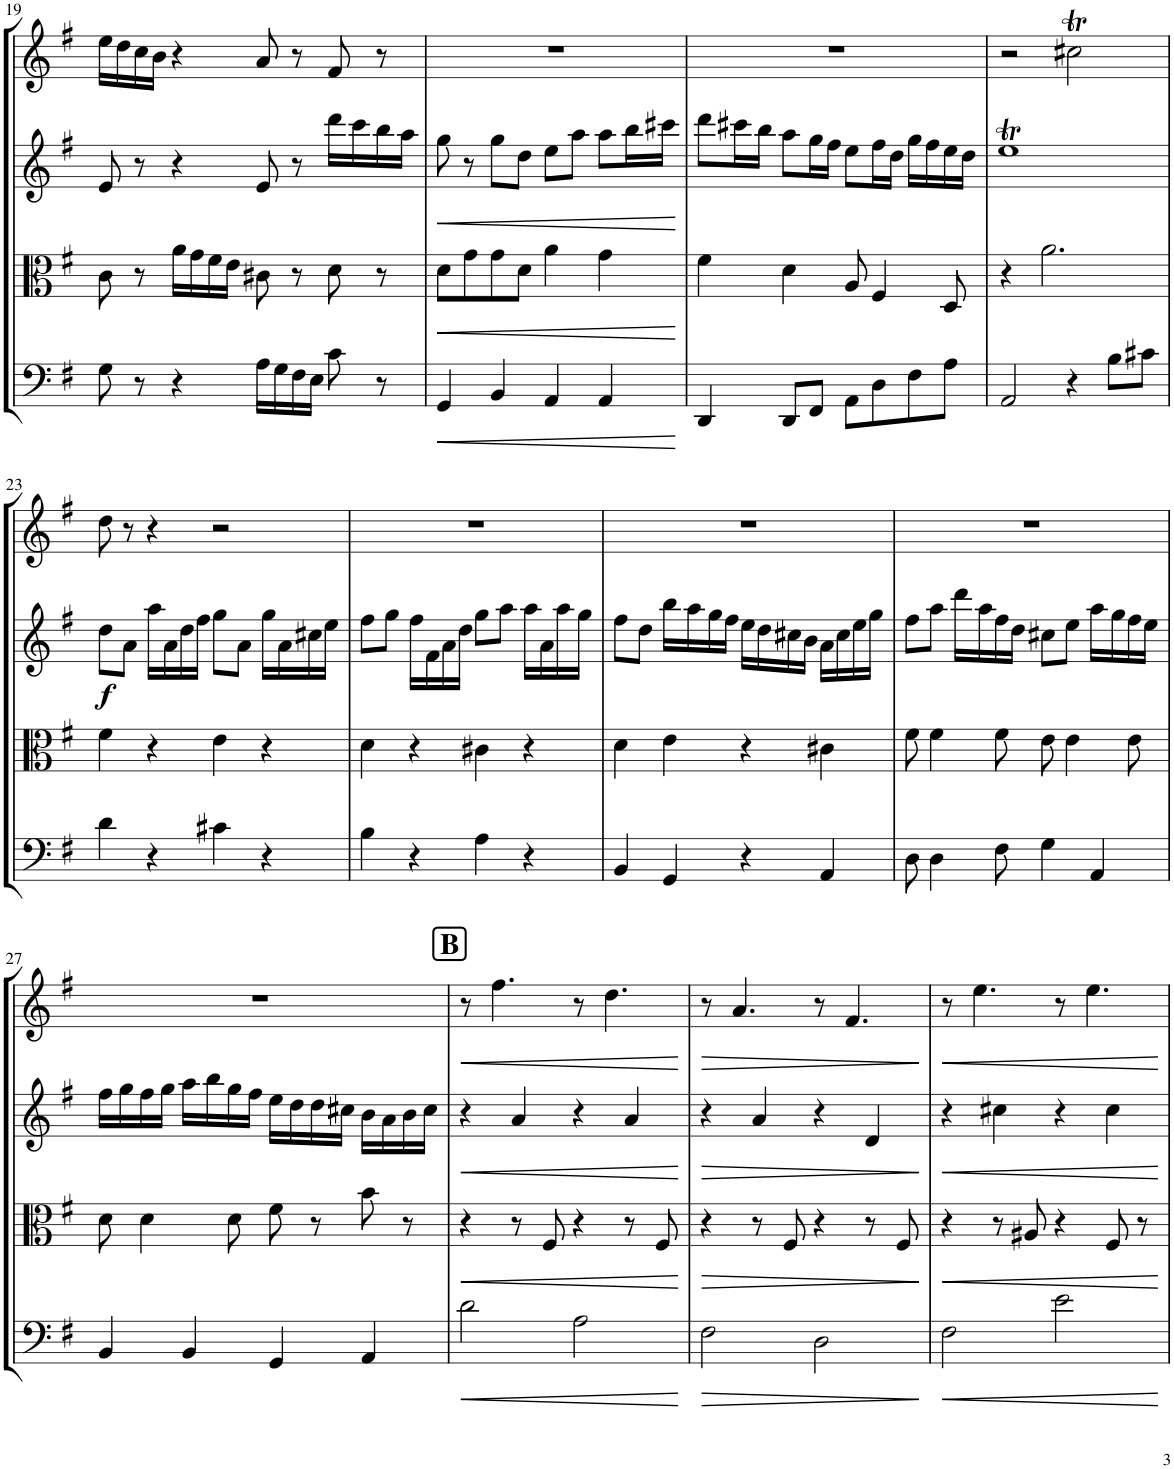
**kern	**dynam	**kern	**dynam	**kern	**dynam	**kern	**dynam
*part4	*part4	*part3	*part3	*part2	*part2	*part1	*part1
*staff4	*staff4	*staff3	*staff3	*staff2	*staff2	*staff1	*staff1
*I"Violoncello	*	*I"Viola	*	*I"Violin II	*	*I"Violin I	*
*I'Vc	*	*I'Vla	*	*I'Vln	*	*I'Vln	*
!!LO:PB:g=z
*clefF4	*	*clefC3	*	*clefG2	*	*clefG2	*
*k[f#]	*	*k[f#]	*	*k[f#]	*	*k[f#]	*
*M4/4	*	*M4/4	*	*M4/4	*	*M4/4	*
=19	=19	=19	=19	=19	=19	=19	=19
8G\	.	8c\	.	8e/	.	16ee\LL	.
.	.	.	.	.	.	16dd\	.
8r	.	8r	.	8r	.	16cc\	.
.	.	.	.	.	.	16b\JJ	.
4r	.	16a\LL	.	4r	.	4r	.
.	.	16g\	.	.	.	.	.
.	.	16f#\	.	.	.	.	.
.	.	16e\JJ	.	.	.	.	.
16A\LL	.	8c#X\	.	8e/	.	8a/	.
16G\	.	.	.	.	.	.	.
16F#\	.	8r	.	8r	.	8r	.
16E\JJ	.	.	.	.	.	.	.
8c\	.	8d\	.	16ddd\LL	.	8f#/	.
.	.	.	.	16ccc\	.	.	.
8r	.	8r	.	16bb\	.	8r	.
.	.	.	.	16aa\JJ	.	.	.
=20	=20	=20	=20	=20	=20	=20	=20
!	!LO:HP:b	!	!LO:HP:b	!	!LO:HP:b	!	!
4GG/	<	8d\L	<	8gg\	<	1r	.
.	.	8g\	.	8r	.	.	.
4BB/	.	8g\	.	8gg\L	.	.	.
.	.	8d\J	.	8dd\J	.	.	.
4AA/	.	4a\	.	8ee\L	.	.	.
.	.	.	.	8aa\J	.	.	.
4AA/	.	4g\	.	8aa\L	.	.	.
.	.	.	.	16bb\L	.	.	.
.	.	.	.	16ccc#X\JJ	.	.	.
.	[	.	[	.	[	.	.
=21	=21	=21	=21	=21	=21	=21	=21
4DD/	.	4f#\	.	8ddd\L	.	1r	.
.	.	.	.	16ccc#X\L	.	.	.
.	.	.	.	16bb\JJ	.	.	.
8DD/L	.	4d\	.	8aa\L	.	.	.
8FF#/J	.	.	.	16gg\L	.	.	.
.	.	.	.	16ff#\JJ	.	.	.
8AA\L	.	8A/	.	8ee\L	.	.	.
8D\	.	4F#/	.	16ff#\L	.	.	.
.	.	.	.	16dd\JJ	.	.	.
8F#\	.	.	.	16gg\LL	.	.	.
.	.	.	.	16ff#\	.	.	.
8A\J	.	8D/	.	16ee\	.	.	.
.	.	.	.	16dd\JJ	.	.	.
=22	=22	=22	=22	=22	=22	=22	=22
2AA/	.	4r	.	1eeT	.	2r	.
.	.	2.a\	.	.	.	.	.
4r	.	.	.	.	.	2cc#Xt\	.
8B\L	.	.	.	.	.	.	.
8c#X\J	.	.	.	.	.	.	.
!!LO:LB:g=z
=23	=23	=23	=23	=23	=23	=23	=23
!	!	!	!	!	!LO:DY:b	!	!
4d\	.	4f#\	.	8dd\L	f	8dd\	.
.	.	.	.	8a\J	.	8r	.
4r	.	4r	.	16aa\LL	.	4r	.
.	.	.	.	16a\	.	.	.
.	.	.	.	16dd\	.	.	.
.	.	.	.	16ff#\JJ	.	.	.
4c#X\	.	4e\	.	8gg\L	.	2r	.
.	.	.	.	8a\J	.	.	.
4r	.	4r	.	16gg\LL	.	.	.
.	.	.	.	16a\	.	.	.
.	.	.	.	16cc#X\	.	.	.
.	.	.	.	16ee\JJ	.	.	.
=24	=24	=24	=24	=24	=24	=24	=24
4B\	.	4d\	.	8ff#\L	.	1r	.
.	.	.	.	8gg\J	.	.	.
4r	.	4r	.	16ff#\LL	.	.	.
.	.	.	.	16f#\	.	.	.
.	.	.	.	16a\	.	.	.
.	.	.	.	16dd\JJ	.	.	.
4A\	.	4c#X\	.	8gg\L	.	.	.
.	.	.	.	8aa\J	.	.	.
4r	.	4r	.	16aa\LL	.	.	.
.	.	.	.	16a\	.	.	.
.	.	.	.	16aa\	.	.	.
.	.	.	.	16gg\JJ	.	.	.
=25	=25	=25	=25	=25	=25	=25	=25
4BB/	.	4d\	.	8ff#\L	.	1r	.
.	.	.	.	8dd\J	.	.	.
4GG/	.	4e\	.	16bb\LL	.	.	.
.	.	.	.	16aa\	.	.	.
.	.	.	.	16gg\	.	.	.
.	.	.	.	16ff#\JJ	.	.	.
4r	.	4r	.	16ee\LL	.	.	.
.	.	.	.	16dd\	.	.	.
.	.	.	.	16cc#X\	.	.	.
.	.	.	.	16b\JJ	.	.	.
4AA/	.	4c#X\	.	16a\LL	.	.	.
.	.	.	.	16cc#\	.	.	.
.	.	.	.	16ee\	.	.	.
.	.	.	.	16gg\JJ	.	.	.
=26	=26	=26	=26	=26	=26	=26	=26
8D\	.	8f#\	.	8ff#\L	.	1r	.
4D\	.	4f#\	.	8aa\J	.	.	.
.	.	.	.	16ddd\LL	.	.	.
.	.	.	.	16aa\	.	.	.
8F#\	.	8f#\	.	16ff#\	.	.	.
.	.	.	.	16dd\JJ	.	.	.
4G\	.	8e\	.	8cc#X\L	.	.	.
.	.	4e\	.	8ee\J	.	.	.
4AA/	.	.	.	16aa\LL	.	.	.
.	.	.	.	16gg\	.	.	.
.	.	8e\	.	16ff#\	.	.	.
.	.	.	.	16ee\JJ	.	.	.
!!LO:LB:g=z
=27	=27	=27	=27	=27	=27	=27	=27
4BB/	.	8d\	.	16ff#\LL	.	1r	.
.	.	.	.	16gg\	.	.	.
.	.	4d\	.	16ff#\	.	.	.
.	.	.	.	16gg\JJ	.	.	.
4BB/	.	.	.	16aa\LL	.	.	.
.	.	.	.	16bb\	.	.	.
.	.	8d\	.	16gg\	.	.	.
.	.	.	.	16ff#\JJ	.	.	.
4GG/	.	8f#\	.	16ee\LL	.	.	.
.	.	.	.	16dd\	.	.	.
.	.	8r	.	16dd\	.	.	.
.	.	.	.	16cc#X\JJ	.	.	.
4AA/	.	8b\	.	16b\LL	.	.	.
.	.	.	.	16a\	.	.	.
.	.	8r	.	16b\	.	.	.
.	.	.	.	16cc#\JJ	.	.	.
!!LO:REH:place=s1:a:B:cj:fs=14:t=B
=28	=28	=28	=28	=28	=28	=28	=28
!	!LO:HP:b	!	!LO:HP:b	!	!LO:HP:b	!	!LO:HP:b
2d\	<	4r	<	4r	<	8r	<
.	.	.	.	.	.	4.ff#\	.
.	.	8r	.	4a/	.	.	.
.	.	8F#/	.	.	.	.	.
2A\	.	4r	.	4r	.	8r	.
.	.	.	.	.	.	4.dd\	.
.	.	8r	.	4a/	.	.	.
.	.	8F#/	.	.	.	.	.
.	[	.	[	.	[	.	[
=29	=29	=29	=29	=29	=29	=29	=29
!	!LO:HP:b	!	!LO:HP:b	!	!LO:HP:b	!	!LO:HP:b
2F#\	>	4r	>	4r	>	8r	>
.	.	.	.	.	.	4.a/	.
.	.	8r	.	4a/	.	.	.
.	.	8F#/	.	.	.	.	.
2D\	.	4r	.	4r	.	8r	.
.	.	.	.	.	.	4.f#/	.
.	.	8r	.	4d/	.	.	.
.	.	8F#/	.	.	.	.	.
.	]	.	]	.	]	.	]
=30	=30	=30	=30	=30	=30	=30	=30
!	!LO:HP:b	!	!LO:HP:b	!	!LO:HP:b	!	!LO:HP:b
2F#\	<	4r	<	4r	<	8r	<
.	.	.	.	.	.	4.ee\	.
.	.	8r	.	4cc#X\	.	.	.
.	.	8A#X/	.	.	.	.	.
2e\	.	4r	.	4r	.	8r	.
.	.	.	.	.	.	4.ee\	.
.	.	8F#/	.	4cc#\	.	.	.
.	.	8r	.	.	.	.	.
.	[	.	[	.	[	.	[
=	=	=	=	=	=	=	=
*-	*-	*-	*-	*-	*-	*-	*-
